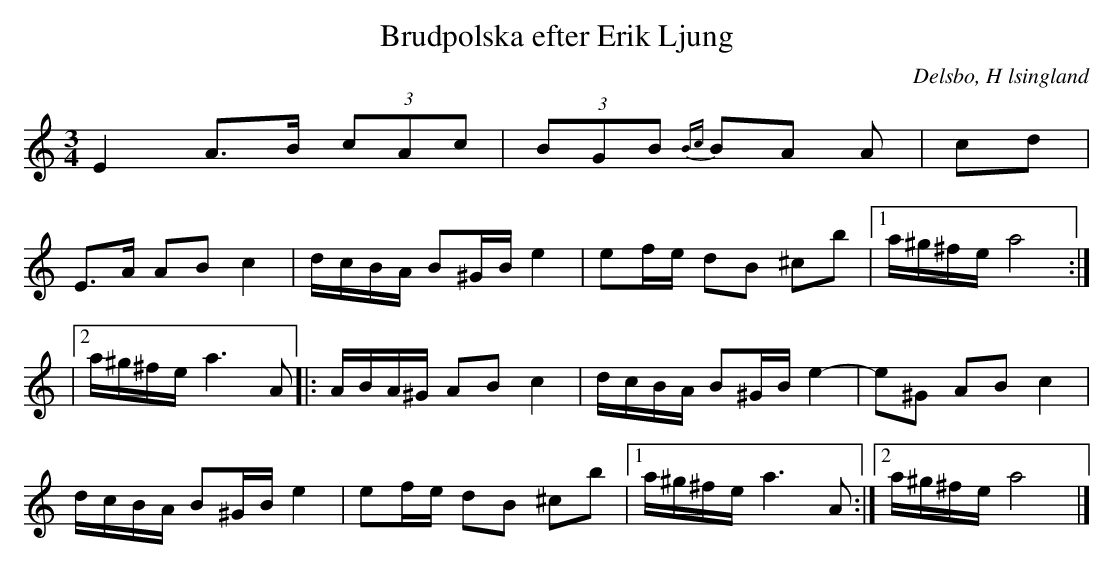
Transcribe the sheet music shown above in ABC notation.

X:1
T: Brudpolska efter Erik Ljung
O: Delsbo, H lsingland
M: 3/4
L: 1/8
K: Am
E2 A>B (3cAc| (3BGB {Bc}BA A|cdw|
E>A AB c2 | d/c/B/A/ B^G/B/ e2 | ef/e/ dB ^cb |1 a/^g/^f/e/ a4 :|
|2 a/^g/^f/e/ a3 A |: A/B/A/^G/ AB c2 | d/c/B/A/ B^G/B/ e2- | e^G AB c2 |
d/c/B/A/ B^G/B/ e2 | ef/e/ dB ^cb |1 a/^g/^f/e/ a3 A :|2 a/^g/^f/e/ a4 |]
